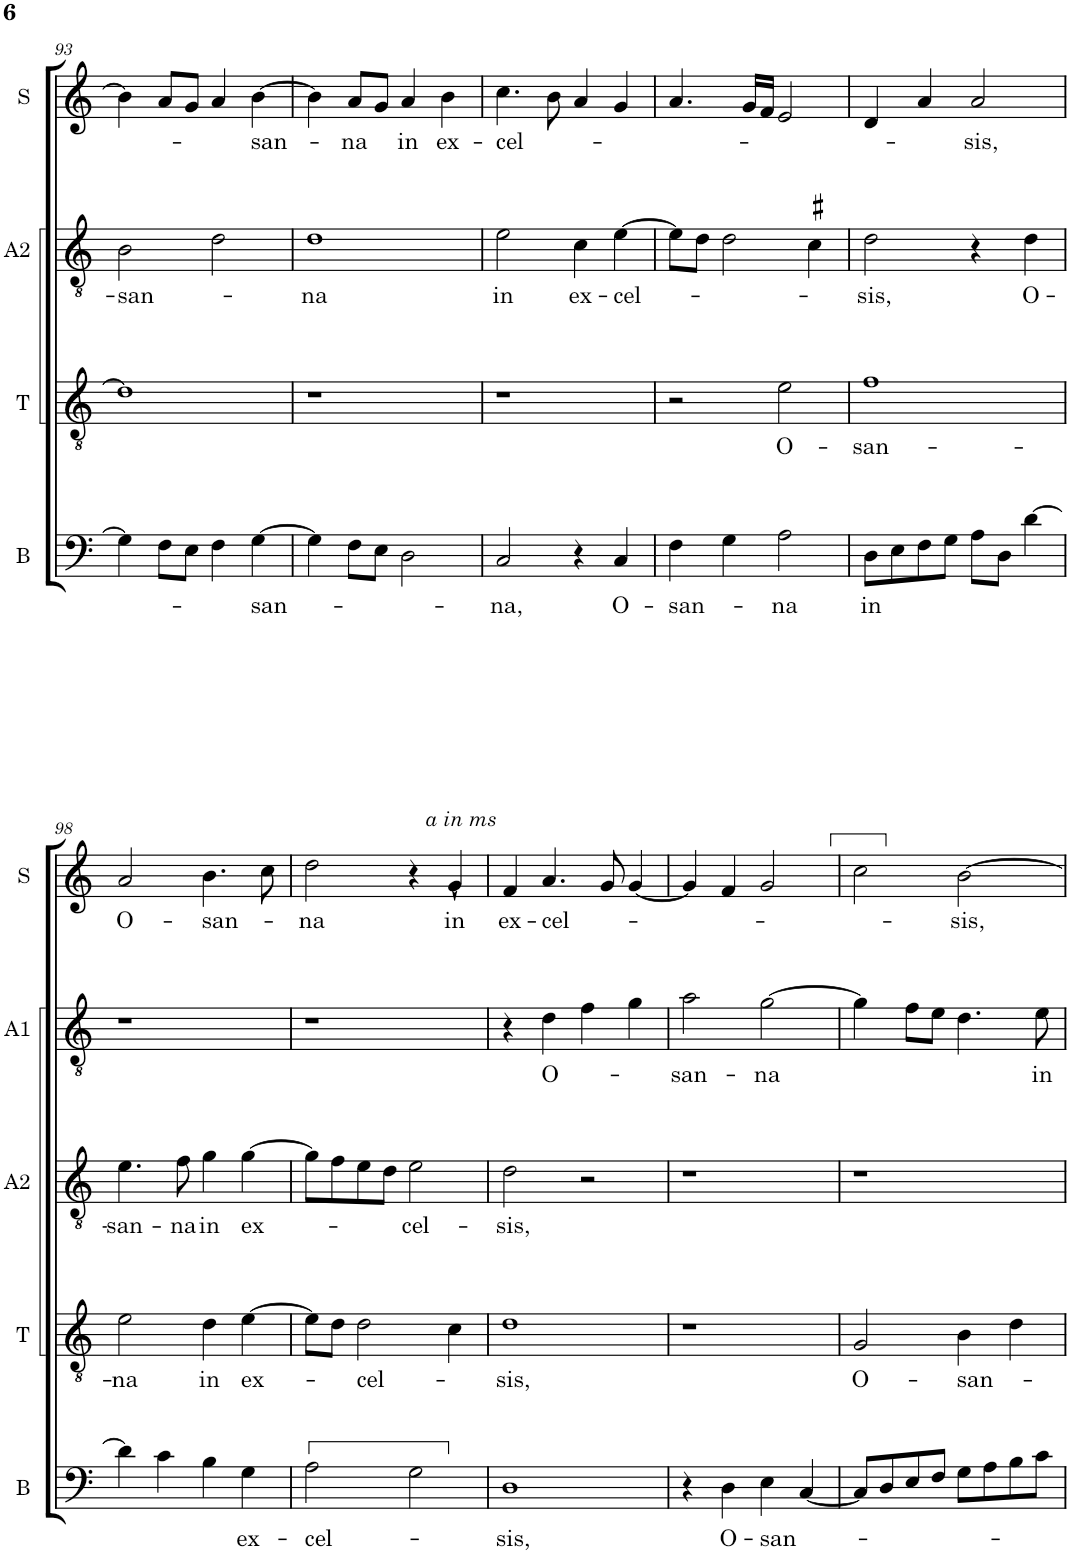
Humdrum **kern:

**kern	**text	**kern	**text	**kern	**text	**kern	**text	**kern	**text
*part5	*part5	*part4	*part4	*part3	*part3	*part2	*part2	*part1	*part1
*staff5	*staff5	*staff4	*staff4	*staff3	*staff3	*staff2	*staff2	*staff1	*staff1
*I"B	*	*I"T	*	*I"A2	*	*I"A1	*	*I"S	*
*I'B	*	*I'T	*	*I'A2	*	*I'A1	*	*I'S	*
!!LO:PB:g=z
*clefF4	*	*clefGv2	*	*clefGv2	*	*clefGv2	*	*clefG2	*
*	*	*	*	*	*	*Trd4c7	*	*	*
*k[]	*	*k[]	*	*k[]	*	*k[]	*	*k[]	*
*M2/2	*	*M2/2	*	*M2/2	*	*M2/2	*	*M2/2	*
*met(c|)	*	*met(c|)	*	*met(c|)	*	*met(c|)	*	*met(c|)	*
=93	=93	=93	=93	=93	=93	=93	=93	=93	=93
!	!	!	!	!	!LO:LY:b	!	!	!	!
4G\]	.	1d]	.	2B\	-san-	1r	.	4b\]	.
8F\L	.	.	.	.	.	.	.	8a/L	.
8E\J	.	.	.	.	.	.	.	8g/J	.
4F\	.	.	.	2d\	.	.	.	4a/	.
!	!LO:LY:b	!	!	!	!	!	!	!	!LO:LY:b
[4G\	-san-	.	.	.	.	.	.	[4b\	-san-
=94	=94	=94	=94	=94	=94	=94	=94	=94	=94
!	!	!	!	!	!LO:LY:b	!	!	!	!
4G\]	.	1r	.	1d	-na	1r	.	4b\]	.
!	!	!	!	!	!	!	!	!	!LO:LY:b
8F\L	.	.	.	.	.	.	.	8a/L	na
8E\J	.	.	.	.	.	.	.	8g/J	.
!	!	!	!	!	!	!	!	!	!LO:LY:b
2D\	.	.	.	.	.	.	.	4a/	in
!	!	!	!	!	!	!	!	!	!LO:LY:b
.	.	.	.	.	.	.	.	4b\	ex-
=95	=95	=95	=95	=95	=95	=95	=95	=95	=95
!	!LO:LY:b	!	!	!	!LO:LY:b	!	!	!	!LO:LY:b
2C/	-na,	1r	.	2e\	in	1r	.	4.cc\	-cel-
.	.	.	.	.	.	.	.	8b\	.
!	!	!	!	!	!LO:LY:b	!	!	!	!
4r	.	.	.	4c\	ex-	.	.	4a/	.
!	!LO:LY:b	!	!	!	!LO:LY:b	!	!	!	!
4C/	O-	.	.	[4e\	-cel-	.	.	4g/	.
=96	=96	=96	=96	=96	=96	=96	=96	=96	=96
!	!LO:LY:b	!	!	!	!	!	!	!	!
4F\	-san-	2r	.	8e\L]	.	1r	.	4.a/	.
.	.	.	.	8d\J	.	.	.	.	.
4G\	.	.	.	2d\	.	.	.	.	.
.	.	.	.	.	.	.	.	16g/LL	.
.	.	.	.	.	.	.	.	16f/JJ	.
!	!LO:LY:b	!	!LO:LY:b	!	!	!	!	!	!
2A\	-na	2e\	O-	.	.	.	.	2e/	.
.	.	.	.	4c#X\	.	.	.	.	.
=97	=97	=97	=97	=97	=97	=97	=97	=97	=97
!	!LO:LY:b	!	!LO:LY:b	!	!LO:LY:b	!	!	!	!
8D\L	in	1f	-san-	2d\	-sis,	1r	.	4d/	.
8E\	.	.	.	.	.	.	.	.	.
8F\	.	.	.	.	.	.	.	4a/	.
8G\J	.	.	.	.	.	.	.	.	.
!	!	!	!	!	!	!	!	!	!LO:LY:b
8A\L	.	.	.	4r	.	.	.	2a/	-sis,
8D\J	.	.	.	.	.	.	.	.	.
!	!	!	!	!	!LO:LY:b	!	!	!	!
[4d\	.	.	.	4d\	O-	.	.	.	.
!!LO:LB:g=z
=98	=98	=98	=98	=98	=98	=98	=98	=98	=98
!	!	!	!LO:LY:b	!	!LO:LY:b	!	!	!	!LO:LY:b
4d\]	.	2e\	-na	4.e\	-san-	1r	.	2a/	O-
4c\	.	.	.	.	.	.	.	.	.
!	!	!	!	!	!LO:LY:b	!	!	!	!
.	.	.	.	8f\	-na	.	.	.	.
!	!	!	!LO:LY:b	!	!LO:LY:b	!	!	!	!LO:LY:b
4B\	.	4d\	in	4g\	in	.	.	4.b\	-san-
!	!LO:LY:b	!	!LO:LY:b	!	!LO:LY:b	!	!	!	!
4G\	ex-	[4e\	ex-	[4g\	ex-	.	.	.	.
.	.	.	.	.	.	.	.	8cc\	.
=99	=99	=99	=99	=99	=99	=99	=99	=99	=99
!	!LO:LY:b	!	!	!	!	!	!	!	!LO:LY:b
2A\	-cel-	8e\L]	.	8g\L]	.	1r	.	2dd\	-na
.	.	8d\J	.	8f\	.	.	.	.	.
!	!	!	!LO:LY:b	!	!	!	!	!	!
.	.	2d\	-cel-	8e\	.	.	.	.	.
.	.	.	.	8d\J	.	.	.	.	.
!	!	!	!	!	!LO:LY:b	!	!	!	!
2G\	.	.	.	2e\	-cel-	.	.	4r	.
!	!	!	!	!	!	!	!	!LO:TX:a:i:t=a in ms	!
!	!	!	!	!	!	!	!	!	!LO:LY:b
.	.	4c\	.	.	.	.	.	4g`/	in
=100	=100	=100	=100	=100	=100	=100	=100	=100	=100
!	!LO:LY:b	!	!LO:LY:b	!	!LO:LY:b	!	!	!	!LO:LY:b
1D	-sis,	1d	-sis,	2d\	-sis,	4r	.	4f/	ex-
!	!	!	!	!	!	!	!LO:LY:b	!	!LO:LY:b
.	.	.	.	.	.	4d\	O-	4.a/	-cel-
.	.	.	.	2r	.	4f\	.	.	.
.	.	.	.	.	.	.	.	8g/	.
.	.	.	.	.	.	4g\	.	[4g/	.
=101	=101	=101	=101	=101	=101	=101	=101	=101	=101
!	!	!	!	!	!	!	!LO:LY:b	!	!
4r	.	1r	.	1r	.	2a\	-san-	4g/]	.
!	!LO:LY:b	!	!	!	!	!	!	!	!
4D\	O-	.	.	.	.	.	.	4f/	.
!	!LO:LY:b	!	!	!	!	!	!LO:LY:b	!	!
4E\	-san-	.	.	.	.	[2g\	-na	2g/	.
[4C/	.	.	.	.	.	.	.	.	.
=102	=102	=102	=102	=102	=102	=102	=102	=102	=102
!	!	!	!LO:LY:b	!	!	!	!	!	!
8C/L]	.	2G/	O-	1r	.	4g\]	.	2cc\	.
8D/	.	.	.	.	.	.	.	.	.
8E/	.	.	.	.	.	8f\L	.	.	.
8F/J	.	.	.	.	.	8e\J	.	.	.
!	!	!	!LO:LY:b	!	!	!	!	!	!LO:LY:b
8G\L	.	4B\	-san-	.	.	4.d\	.	[2b\	-sis,
8A\	.	.	.	.	.	.	.	.	.
8B\	.	4d\	.	.	.	.	.	.	.
!	!	!	!	!	!	!	!LO:LY:b	!	!
8c\J	.	.	.	.	.	8e\	in	.	.
=	=	=	=	=	=	=	=	=	=
*-	*-	*-	*-	*-	*-	*-	*-	*-	*-
